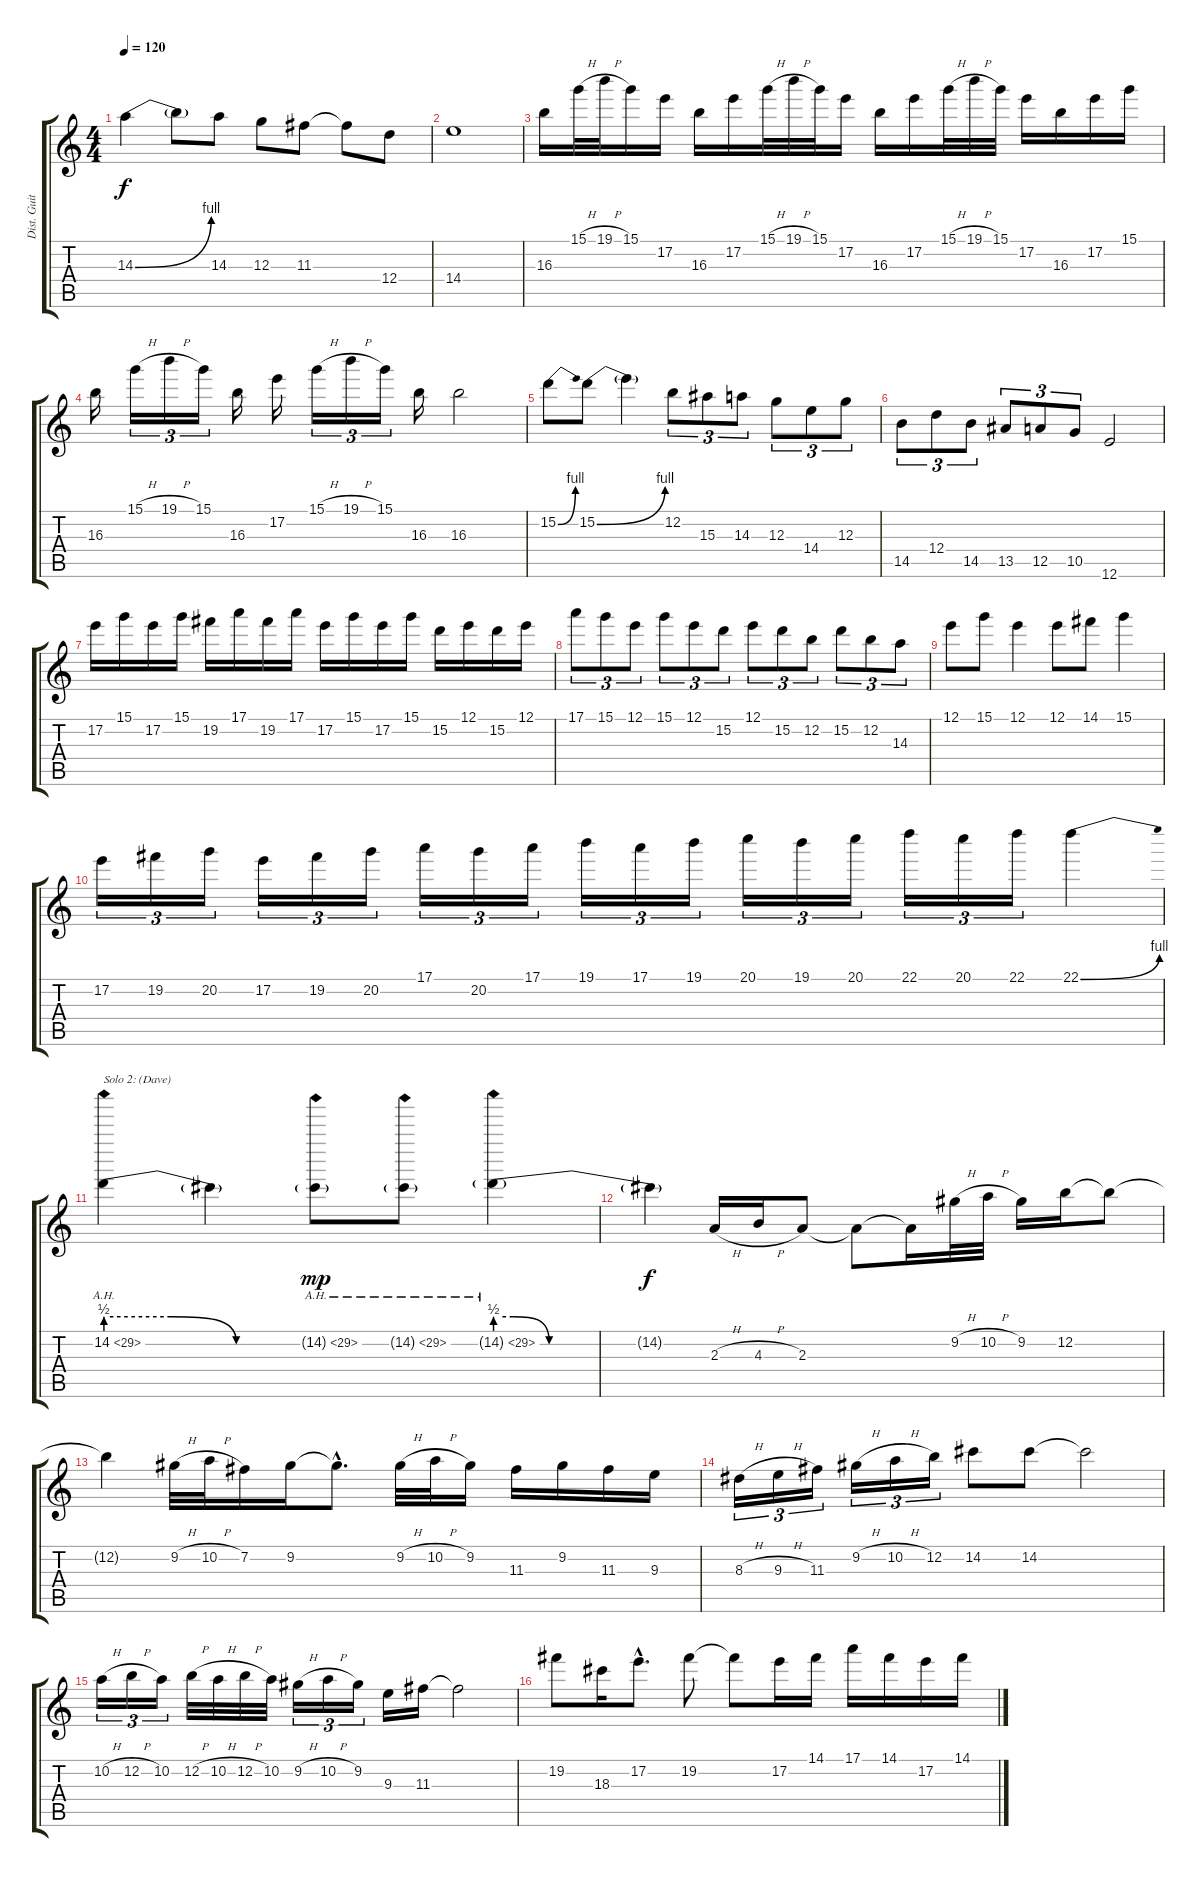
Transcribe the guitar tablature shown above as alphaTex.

\track ("Dist. Guitar 1" "Dist. Guit") {instrument distortionguitar}
\staff {score tabs}
\tuning (E4 B3 G3 D3 A2 E2) {hide}
\ts (4 4)
\tempo 120
\clef g2
\ks c
14.3{be (bend 0 0 60 4)}.4{dy f} 14.3{t}.8 14.3.8 12.3.8 11.3.8 11.3{t}.8 12.4.8 |
14.4.1 |
16.3.16 15.1{h}.32 19.1{h}.32 15.1.16 17.2.16 16.3.16 17.2.16 15.1{h}.32 19.1{h}.32 15.1.32 17.2.16 16.3.16 17.2.16 15.1{h}.32 19.1{h}.32 15.1.32 17.2.16 16.3.16 17.2.16 15.1.16 |
16.3.16 15.1{h}.16{tu (3 2)} 19.1{h}.16{tu (3 2)} 15.1.16{tu (3 2)} 16.3.16 17.2.16 15.1{h}.16{tu (3 2)} 19.1{h}.16{tu (3 2)} 15.1.16{tu (3 2)} 16.3.16 16.3.2 |
15.2{be (bend 0 0 60 4)}.8 15.2{be (bend 0 0 60 4)}.8 15.2{t}.4 12.2.8{tu (3 2)} 15.3.8{tu (3 2)} 14.3.8{tu (3 2)} 12.3.8{tu (3 2)} 14.4.8{tu (3 2)} 12.3.8{tu (3 2)} |
14.5.8{tu (3 2)} 12.4.8{tu (3 2)} 14.5.8{tu (3 2)} 13.5.8{tu (3 2)} 12.5.8{tu (3 2)} 10.5.8{tu (3 2)} 12.6.2 |
17.2.16 15.1.16 17.2.16 15.1.16 19.2.16 17.1.16 19.2.16 17.1.16 17.2.16 15.1.16 17.2.16 15.1.16 15.2.16 12.1.16 15.2.16 12.1.16 |
17.1.8{tu (3 2)} 15.1.8{tu (3 2)} 12.1.8{tu (3 2)} 15.1.8{tu (3 2)} 12.1.8{tu (3 2)} 15.2.8{tu (3 2)} 12.1.8{tu (3 2)} 15.2.8{tu (3 2)} 12.2.8{tu (3 2)} 15.2.8{tu (3 2)} 12.2.8{tu (3 2)} 14.3.8{tu (3 2)} |
12.1.8 15.1.8 12.1.4 12.1.8 14.1.8 15.1.4 |
17.2.16{tu (3 2)} 19.2.16{tu (3 2)} 20.2.16{tu (3 2)} 17.2.16{tu (3 2)} 19.2.16{tu (3 2)} 20.2.16{tu (3 2)} 17.1.16{tu (3 2)} 20.2.16{tu (3 2)} 17.1.16{tu (3 2)} 19.1.16{tu (3 2)} 17.1.16{tu (3 2)} 19.1.16{tu (3 2)} 20.1.16{tu (3 2)} 19.1.16{tu (3 2)} 20.1.16{tu (3 2)} 22.1.16{tu (3 2)} 20.1.16{tu (3 2)} 22.1.16{tu (3 2)} 22.1{be (bend 0 0 60 4)}.4 |
14.2{be (custom 0 2 20 2 40 0 60 0) ah 15}.4{txt "Solo 2: (Dave)" volume 16 instrument distortionguitar} 14.2{t}.4 14.2{ah 15 g}.8{dy mp} 14.2{ah 15 g}.8 14.2{be (custom 0 2 5 2 15 0 40 0 60 0) ah 15 g}.4 |
14.2{t}.4{dy f} 2.3{h}.16 4.3{h}.16 2.3.8 2.3{t}.8 2.3{t}.16 9.2{h}.32 10.2{h}.32 9.2.16 12.2.16 12.2{t}.8 |
12.2{t}.4 9.2{h}.32 10.2{h}.32 7.2.16 9.2.16 9.2{hac t}.8{d} 9.2{h}.32 10.2{h}.32 9.2.16 11.3.16 9.2.16 11.3.16 9.3.16 |
8.3{h}.16{tu (3 2)} 9.3{h}.16{tu (3 2)} 11.3.16{tu (3 2)} 9.2{h}.16{tu (3 2)} 10.2{h}.16{tu (3 2)} 12.2.16{tu (3 2)} 14.2.8 14.2.8 14.2{t}.2 |
10.2{h}.16{tu (3 2)} 12.2{h}.16{tu (3 2)} 10.2.16{tu (3 2)} 12.2{h}.32 10.2{h}.32 12.2{h}.32 10.2.32 9.2{h}.16{tu (3 2)} 10.2{h}.16{tu (3 2)} 9.2.16{tu (3 2)} 9.3.16 11.3.16 11.3{t}.2 |
19.2.8 18.3.16 17.2{hac}.8{d} 19.2.8 19.2{t}.8 17.2.16 14.1.16 17.1.16 14.1.16 17.2.16 14.1.16
